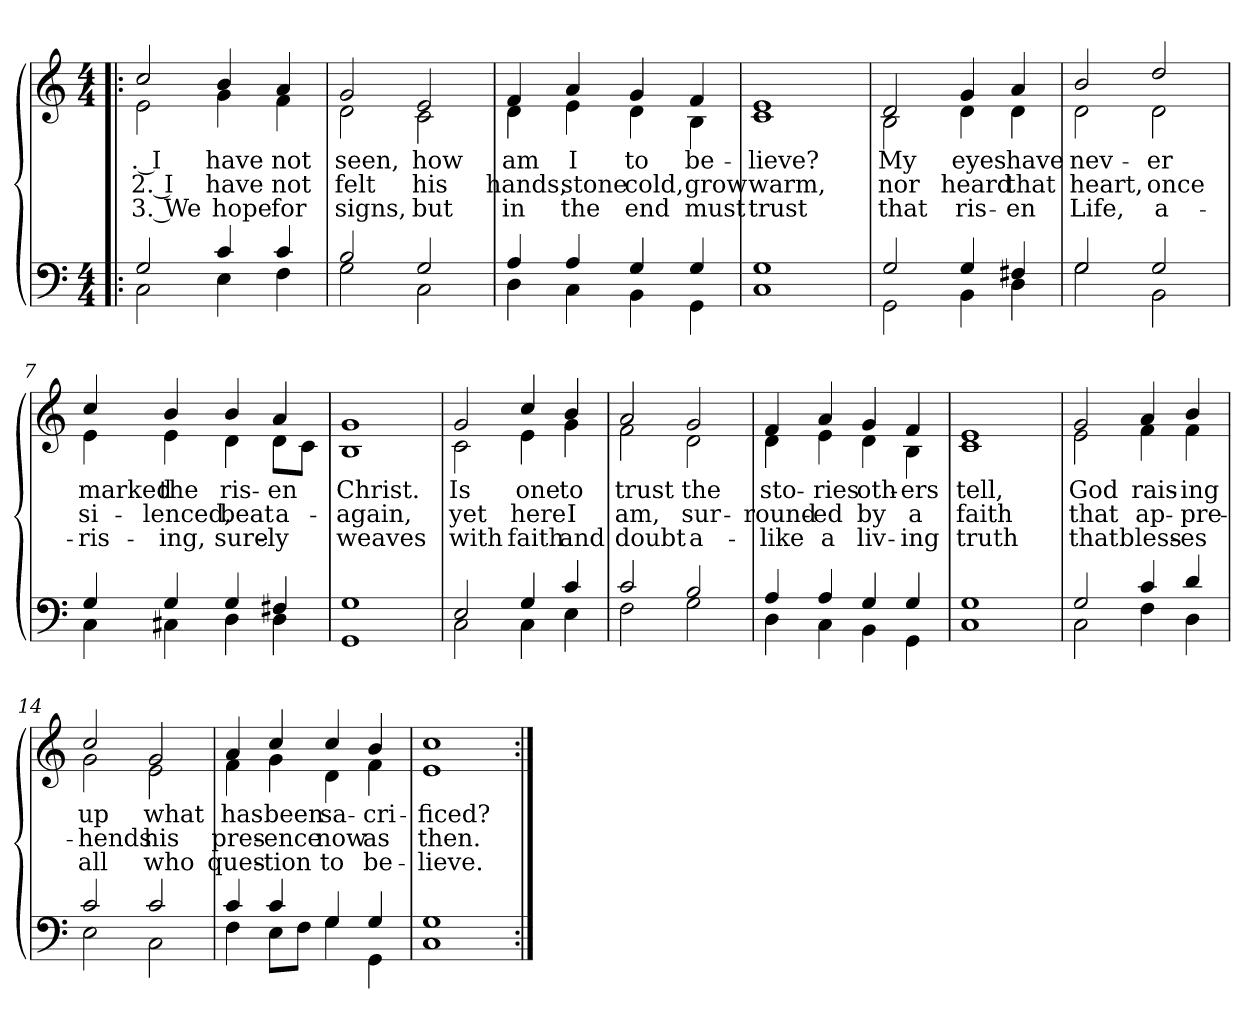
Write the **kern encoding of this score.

**kern	**kern	**text	**text	**text
*part1	*part1	*part1	*part1	*part1
*staff2	*staff1	*staff1	*staff1	*staff1
*clefF4	*clefG2	*	*	*
*k[]	*k[]	*	*	*
*C:	*C:	*	*	*
*M4/4	*M4/4	*	*	*
=1!|:	=1!|:	=1!|:	=1!|:	=1!|:
*^	*	*	*	*
!	!	!	!LO:LY:b:rj	!LO:LY:b:rj	!LO:LY:b:rj
*	*	*^	*	*	*
2G/	2C\	2cc/	2e\	. I	2. I	3. We
!	!	!	!	!LO:LY:b	!LO:LY:b	!LO:LY:b
4c/	4E\	4b/	4g\	have	have	hope
!	!	!	!	!LO:LY:b	!LO:LY:b	!LO:LY:b
4c/	4F\	4a/	4f\	not	not	for
=2	=2	=2	=2	=2	=2	=2
!	!	!	!	!LO:LY:b	!LO:LY:b	!LO:LY:b
2B/	2G\	2g/	2d\	seen,	felt	signs,
!	!	!	!	!LO:LY:b	!LO:LY:b	!LO:LY:b
2G/	2C\	2e/	2c\	how	his	but
=3	=3	=3	=3	=3	=3	=3
!	!	!	!	!LO:LY:b	!LO:LY:b	!LO:LY:b
4A/	4D\	4f/	4d\	am	hands,	in
!	!	!	!	!LO:LY:b	!LO:LY:b	!LO:LY:b
4A/	4C\	4a/	4e\	I	stone	the
!	!	!	!	!LO:LY:b	!LO:LY:b	!LO:LY:b
4G/	4BB\	4g/	4d\	to	cold,	end
!	!	!	!	!LO:LY:b	!LO:LY:b	!LO:LY:b
4G/	4GG\	4f/	4B\	be-	grow	must
=4	=4	=4	=4	=4	=4	=4
!	!	!	!	!LO:LY:b	!LO:LY:b	!LO:LY:b
*v	*v	*	*	*	*	*
*	*v	*v	*	*	*
1C 1G	1c 1e	-lieve?	warm,	trust
=5	=5	=5	=5	=5
*^	*	*	*	*
!	!	!	!LO:LY:b	!LO:LY:b	!LO:LY:b
*	*	*^	*	*	*
2G/	2GG\	2d/	2B\	My	nor	that
!	!	!	!	!LO:LY:b	!LO:LY:b	!LO:LY:b
4G/	4BB\	4g/	4d\	eyes	heard	ris-
!	!	!	!	!LO:LY:b	!LO:LY:b	!LO:LY:b
4F#X/	4D\	4a/	4d\	have	that	-en
!!LO:LB:g=z	!!
=6	=6	=6	=6	=6	=6	=6
!	!	!	!	!LO:LY:b	!LO:LY:b	!LO:LY:b
2G/	2G\	2b/	2d\	nev-	heart,	Life,
!	!	!	!	!LO:LY:b	!LO:LY:b	!LO:LY:b
2G/	2BB\	2dd/	2d\	-er	once	a-
=7	=7	=7	=7	=7	=7	=7
!	!	!	!	!LO:LY:b	!LO:LY:b	!LO:LY:b
4G/	4C\	4cc/	4e\	marked	si-	-ris-
!	!	!	!	!LO:LY:b	!LO:LY:b	!LO:LY:b
4G/	4C#X\	4b/	4e\	the	-lenced,	-ing,
!	!	!	!	!LO:LY:b	!LO:LY:b	!LO:LY:b
4G/	4D\	4b/	4d\	ris-	beat	sure-
!	!	!	!	!LO:LY:b	!LO:LY:b	!LO:LY:b
4F#X/	4D\	4a/	8d\L	-en	a-	-ly
.	.	.	8c\J	.	.	.
*v	*v	*	*	*	*	*
=8	=8	=8	=8	=8	=8
!	!	!	!LO:LY:b	!LO:LY:b	!LO:LY:b
*	*v	*v	*	*	*
1GG 1G	1B 1g	Christ.	-again,	weaves
=9	=9	=9	=9	=9
*^	*	*	*	*
!	!	!	!LO:LY:b	!LO:LY:b	!LO:LY:b
*	*	*^	*	*	*
2E/	2C\	2g/	2c\	Is	yet	with
!	!	!	!	!LO:LY:b	!LO:LY:b	!LO:LY:b
4G/	4C\	4cc/	4e\	one	here	faith
!	!	!	!	!LO:LY:b	!LO:LY:b	!LO:LY:b
4c/	4E\	4b/	4g\	to	I	and
=10	=10	=10	=10	=10	=10	=10
!	!	!	!	!LO:LY:b	!LO:LY:b	!LO:LY:b
2c/	2F\	2a/	2f\	trust	am,	doubt
!	!	!	!	!LO:LY:b	!LO:LY:b	!LO:LY:b
2B/	2G\	2g/	2d\	the	sur-	a-
!!LO:LB:g=z	!!
=11	=11	=11	=11	=11	=11	=11
!	!	!	!	!LO:LY:b:rj	!LO:LY:b:rj	!LO:LY:b:rj
4A/	4D\	4f/	4d\	sto-	-round-	-like
!	!	!	!	!LO:LY:b	!LO:LY:b	!LO:LY:b
4A/	4C\	4a/	4e\	-ries	-ed	a
!	!	!	!	!LO:LY:b	!LO:LY:b	!LO:LY:b
4G/	4BB\	4g/	4d\	oth-	by	liv-
!	!	!	!	!LO:LY:b:rj	!LO:LY:b:rj	!LO:LY:b:rj
4G/	4GG\	4f/	4B\	-ers	a	-ing
=12	=12	=12	=12	=12	=12	=12
!	!	!	!	!LO:LY:b	!LO:LY:b	!LO:LY:b
*v	*v	*	*	*	*	*
*	*v	*v	*	*	*
1C 1G	1c 1e	tell,	faith	truth
=13	=13	=13	=13	=13
*^	*	*	*	*
!	!	!	!LO:LY:b	!LO:LY:b	!LO:LY:b
*	*	*^	*	*	*
2G/	2C\	2g/	2e\	God	that	that
!	!	!	!	!LO:LY:b	!LO:LY:b	!LO:LY:b
4c/	4F\	4a/	4f\	rais-	ap-	bless-
!	!	!	!	!LO:LY:b	!LO:LY:b	!LO:LY:b
4d/	4D\	4b/	4f\	-ing	-pre-	-es
=14	=14	=14	=14	=14	=14	=14
!	!	!	!	!LO:LY:b	!LO:LY:b	!LO:LY:b
2c/	2E\	2cc/	2g\	up	-hends	all
!	!	!	!	!LO:LY:b	!LO:LY:b	!LO:LY:b
2c/	2C\	2g/	2e\	what	his	who
=15	=15	=15	=15	=15	=15	=15
!	!	!	!	!LO:LY:b	!LO:LY:b	!LO:LY:b
4c/	4F\	4a/	4f\	has	pres-	ques-
!	!	!	!	!LO:LY:b	!LO:LY:b	!LO:LY:b
4c/	8E\L	4cc/	4g\	been	-ence	-tion
.	8F\J	.	.	.	.	.
!	!	!	!	!LO:LY:b	!LO:LY:b	!LO:LY:b
4G/	4G\	4cc/	4d\	sa-	now	to
!	!	!	!	!LO:LY:b	!LO:LY:b	!LO:LY:b
4G/	4GG\	4b/	4f\	-cri-	as	be-
=16	=16	=16	=16	=16	=16	=16
!	!	!	!	!LO:LY:b	!LO:LY:b	!LO:LY:b
*v	*v	*	*	*	*	*
*	*v	*v	*	*	*
1C> 1G>	1e 1cc	-ficed?	then.	-lieve.
=:|!	=:|!	=:|!	=:|!	=:|!
*-	*-	*-	*-	*-
